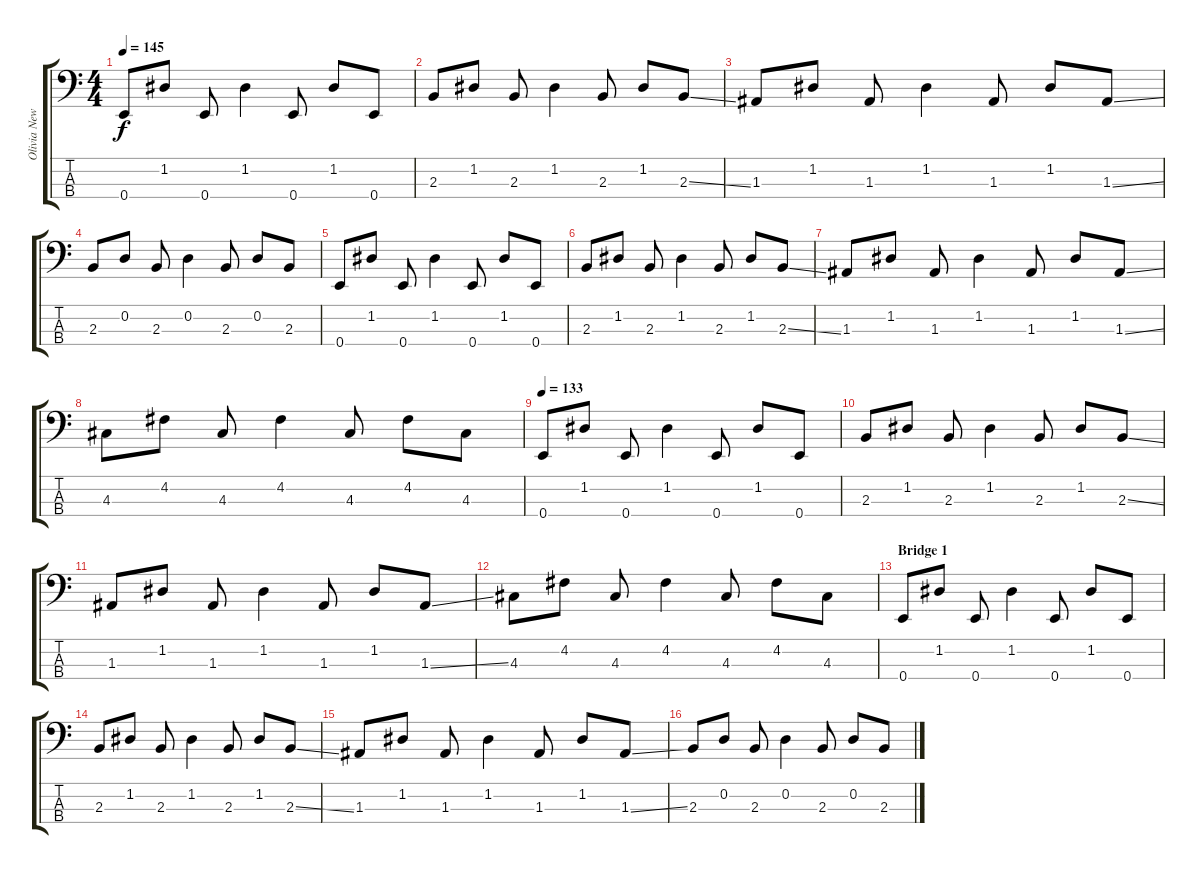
\track ("Olivia Newton Bundy" "Olivia New") {instrument electricbasspick}
\staff {score tabs}
\tuning (G2 D2 A1 E1) {hide}
\ts (4 4)
\tempo 145
\clef f4
\ks c
0.4.8{dy f} 1.2.8 0.4.8 1.2.4 0.4.8 1.2.8 0.4.8 |
2.3.8 1.2.8 2.3.8 1.2.4 2.3.8 1.2.8 2.3{ss}.8 |
1.3.8 1.2.8 1.3.8 1.2.4 1.3.8 1.2.8 1.3{ss}.8 |
2.3.8 0.2.8 2.3.8 0.2.4 2.3.8 0.2.8 2.3.8 |
0.4.8 1.2.8 0.4.8 1.2.4 0.4.8 1.2.8 0.4.8 |
2.3.8 1.2.8 2.3.8 1.2.4 2.3.8 1.2.8 2.3{ss}.8 |
1.3.8 1.2.8 1.3.8 1.2.4 1.3.8 1.2.8 1.3{ss}.8 |
4.3.8 4.2.8 4.3.8 4.2.4 4.3.8 4.2.8 4.3.8 |
\tempo 133
0.4.8 1.2.8 0.4.8 1.2.4 0.4.8 1.2.8 0.4.8 |
2.3.8 1.2.8 2.3.8 1.2.4 2.3.8 1.2.8 2.3{ss}.8 |
1.3.8 1.2.8 1.3.8 1.2.4 1.3.8 1.2.8 1.3{ss}.8 |
4.3.8 4.2.8 4.3.8 4.2.4 4.3.8 4.2.8 4.3.8 |
\section ("" "Bridge 1")
0.4.8 1.2.8 0.4.8 1.2.4 0.4.8 1.2.8 0.4.8 |
2.3.8 1.2.8 2.3.8 1.2.4 2.3.8 1.2.8 2.3{ss}.8 |
1.3.8 1.2.8 1.3.8 1.2.4 1.3.8 1.2.8 1.3{ss}.8 |
2.3.8 0.2.8 2.3.8 0.2.4 2.3.8 0.2.8 2.3.8
